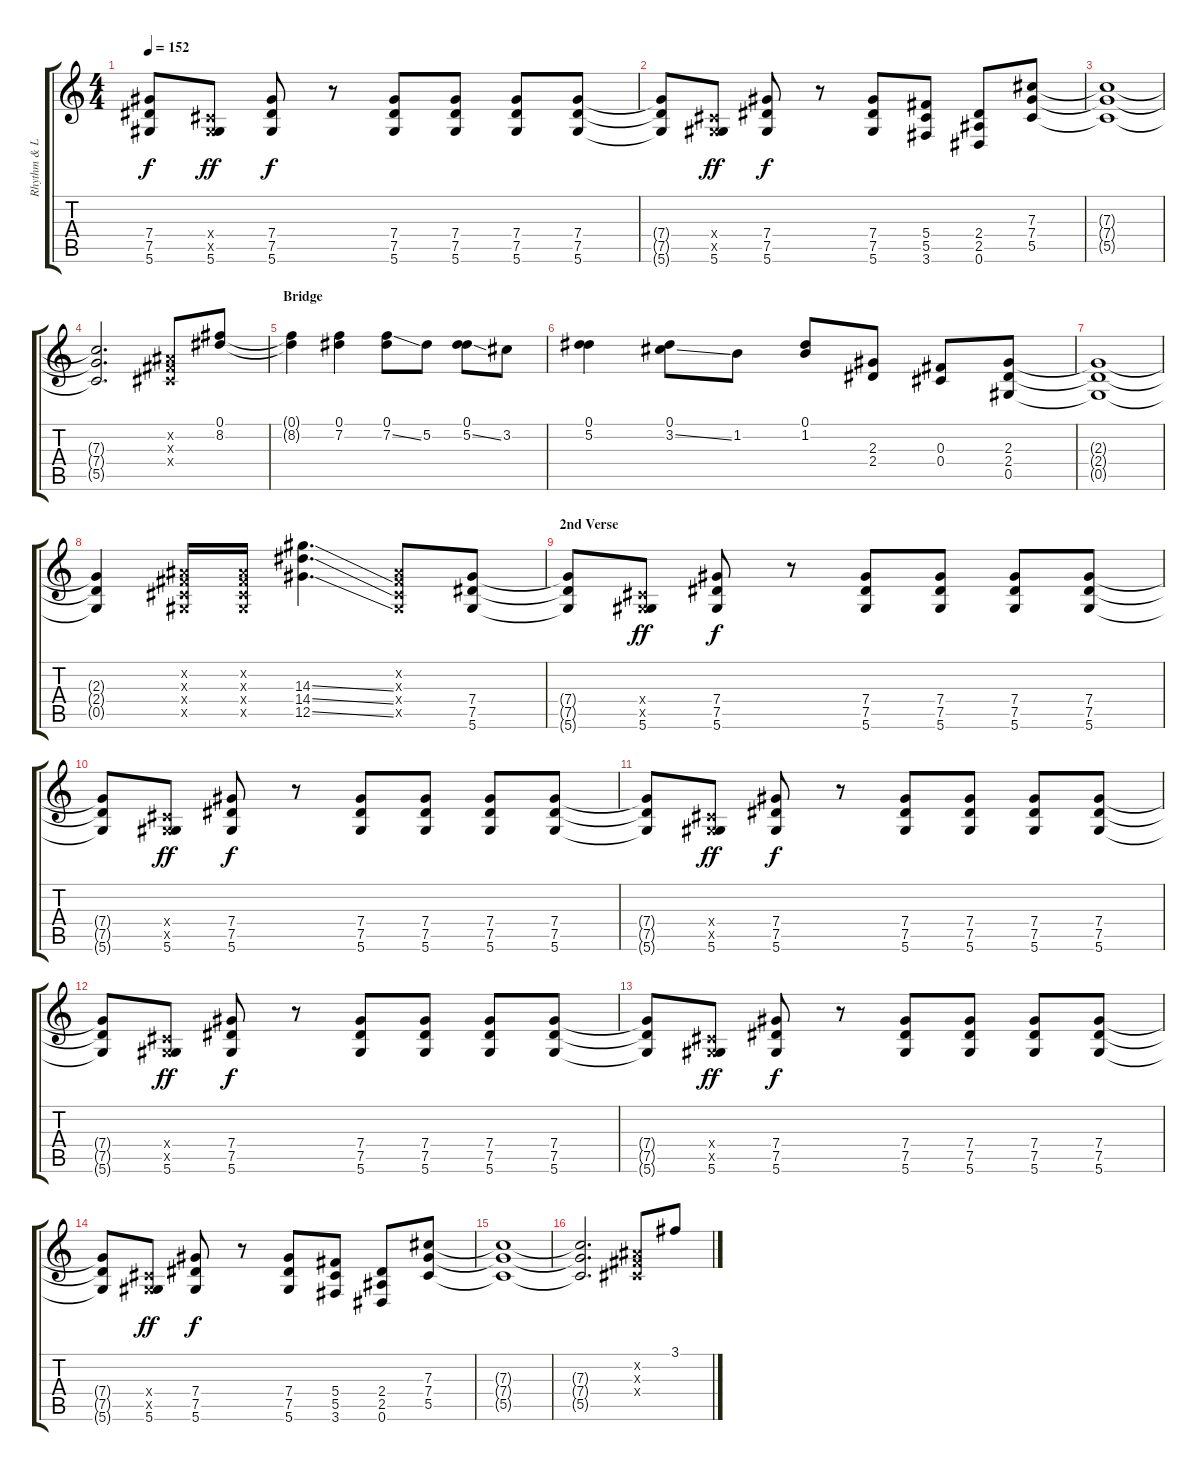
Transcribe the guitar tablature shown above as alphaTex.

\track ("Rhythm & Lead Guitar - Izzy Stradlin'" "Rhythm & L") {instrument distortionguitar}
\staff {score tabs}
\tuning (Eb4 Bb3 Gb3 Db3 Ab2 Eb2) {hide}
\ts (4 4)
\tempo 152
\clef g2
\ks c
(7.4{t} 7.5{t} 5.6{t}).8{dy f} (0.4{x} 0.5{x} 5.6).8{dy ff} (7.4 7.5 5.6).8{dy f} r.8 (7.4 7.5 5.6).8 (7.4 7.5 5.6).8 (7.4 7.5 5.6).8 (7.4 7.5 5.6).8 |
(7.4{t} 7.5{t} 5.6{t}).8 (0.4{x} 0.5{x} 5.6).8{dy ff} (7.4 7.5 5.6).8{dy f} r.8 (7.4 7.5 5.6).8 (5.4 5.5 3.6).8 (2.4 2.5 0.6).8 (7.3 7.4 5.5).8 |
(7.3{t} 7.4{t} 5.5{t}).1 |
(7.3{t} 7.4{t} 5.5{t}).2{d} (0.2{x} 0.3{x} 0.4{x}).8 (0.1 8.2).8 |
\section ("" "Bridge")
(0.1{t} 8.2{t}).4 (0.1 7.2).4 (0.1 7.2{ss}).8 5.2.8 (0.1 5.2{ss}).8 3.2.8 |
(0.1 5.2).4 (0.1 3.2{ss}).8 1.2.8 (0.1 1.2).8 (2.3 2.4).8 (0.3 0.4).8 (2.3 2.4 0.5).8 |
(2.3{t} 2.4{t} 0.5{t}).1 |
(2.3{t} 2.4{t} 0.5{t}).4 (0.2{x} 0.3{x} 0.4{x} 0.5{x}).16 (0.2{x} 0.3{x} 0.4{x} 0.5{x}).16 (14.3{ss} 14.4{ss} 12.5{ss}).4{d} (0.2{x} 0.3{x} 0.4{x} 0.5{x}).8 (7.4 7.5 5.6).8 |
\section ("" "2nd Verse")
(7.4{t} 7.5{t} 5.6{t}).8 (0.4{x} 0.5{x} 5.6).8{dy ff} (7.4 7.5 5.6).8{dy f} r.8 (7.4 7.5 5.6).8 (7.4 7.5 5.6).8 (7.4 7.5 5.6).8 (7.4 7.5 5.6).8 |
(7.4{t} 7.5{t} 5.6{t}).8 (0.4{x} 0.5{x} 5.6).8{dy ff} (7.4 7.5 5.6).8{dy f} r.8 (7.4 7.5 5.6).8 (7.4 7.5 5.6).8 (7.4 7.5 5.6).8 (7.4 7.5 5.6).8 |
(7.4{t} 7.5{t} 5.6{t}).8 (0.4{x} 0.5{x} 5.6).8{dy ff} (7.4 7.5 5.6).8{dy f} r.8 (7.4 7.5 5.6).8 (7.4 7.5 5.6).8 (7.4 7.5 5.6).8 (7.4 7.5 5.6).8 |
(7.4{t} 7.5{t} 5.6{t}).8 (0.4{x} 0.5{x} 5.6).8{dy ff} (7.4 7.5 5.6).8{dy f} r.8 (7.4 7.5 5.6).8 (7.4 7.5 5.6).8 (7.4 7.5 5.6).8 (7.4 7.5 5.6).8 |
(7.4{t} 7.5{t} 5.6{t}).8 (0.4{x} 0.5{x} 5.6).8{dy ff} (7.4 7.5 5.6).8{dy f} r.8 (7.4 7.5 5.6).8 (7.4 7.5 5.6).8 (7.4 7.5 5.6).8 (7.4 7.5 5.6).8 |
(7.4{t} 7.5{t} 5.6{t}).8 (0.4{x} 0.5{x} 5.6).8{dy ff} (7.4 7.5 5.6).8{dy f} r.8 (7.4 7.5 5.6).8 (5.4 5.5 3.6).8 (2.4 2.5 0.6).8 (7.3 7.4 5.5).8 |
(7.3{t} 7.4{t} 5.5{t}).1{volume 12} |
(7.3{t} 7.4{t} 5.5{t}).2{d} (0.2{x} 0.3{x} 0.4{x}).8 3.1.8
